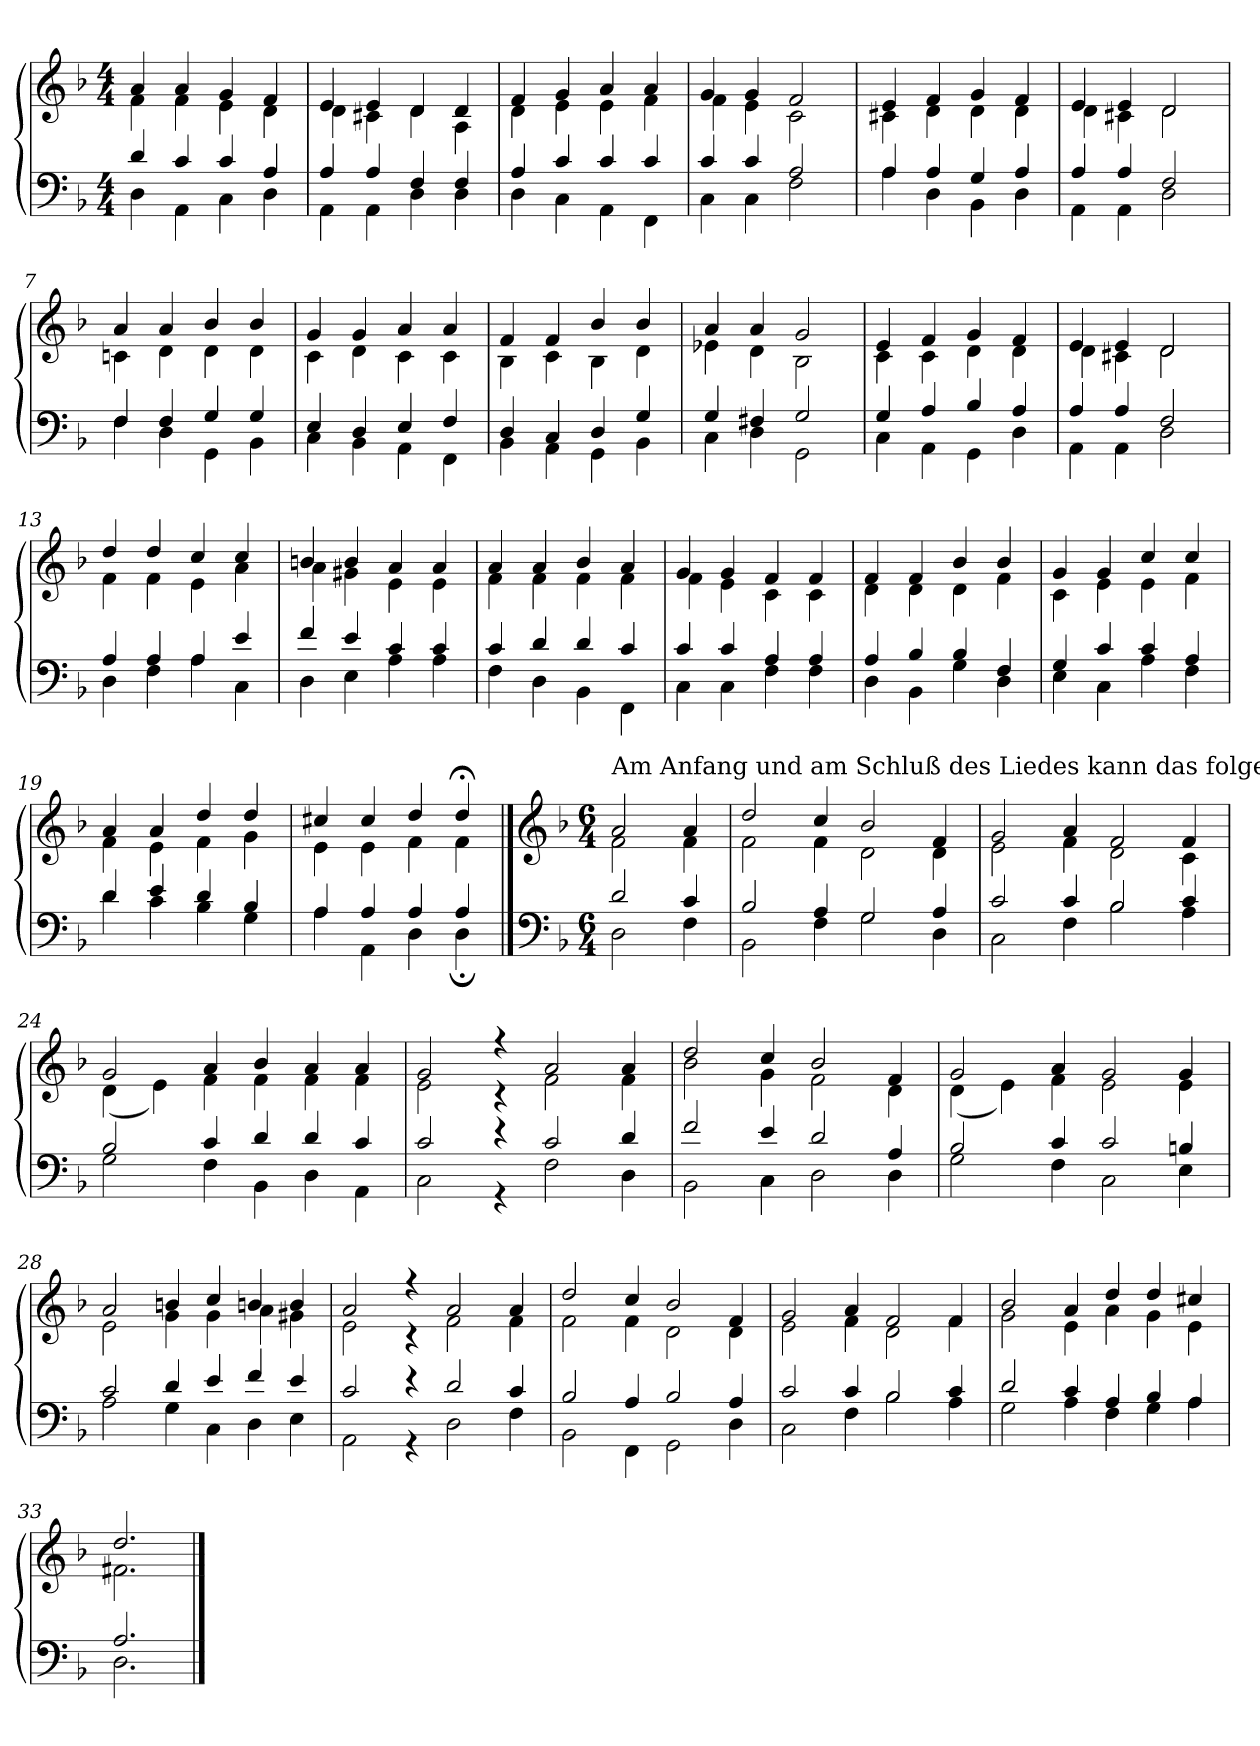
**kern	**kern
*part1	*part1
*staff2	*staff1
*clefF4	*clefG2
*k[b-]	*k[b-]
*d:	*d:
*M4/4	*M4/4
=1	=1
*^	*^
4d	4D	4a	4f
4c	4AA	4a	4f
4c	4C	4g	4e
4A	4D	4f	4d
=2	=2	=2	=2
4A	4AA	4e	4d
4A	4AA	4e	4c#X
4F	4D	4d	4d
4F	4D	4d	4A
=3	=3	=3	=3
4A	4D	4f	4d
4c	4C	4g	4e
4c	4AA	4a	4e
4c	4FF	4a	4f
=4	=4	=4	=4
4c	4C	4g	4f
4c	4C	4g	4e
2A	2F	2f	2c
=5	=5	=5	=5
4A	4A	4e	4c#X
4A	4D	4f	4d
4G	4BB-	4g	4d
4A	4D	4f	4d
=6	=6	=6	=6
4A	4AA	4e	4d
4A	4AA	4e	4c#X
2F	2D	2d	2d
=7	=7	=7	=7
4F	4F	4a	4cn
4F	4D	4a	4d
4G	4GG	4b-	4d
4G	4BB-	4b-	4d
=8	=8	=8	=8
4E	4C	4g	4c
4D	4BB-	4g	4d
4E	4AA	4a	4c
4F	4FF	4a	4c
=9	=9	=9	=9
4D	4BB-	4f	4B-
4C	4AA	4f	4c
4D	4GG	4b-	4B-
4G	4BB-	4b-	4d
=10	=10	=10	=10
4G	4C	4a	4e-X
4F#X	4D	4a	4d
2G	2GG	2g	2B-
=11	=11	=11	=11
4G	4C	4e	4c
4A	4AA	4f	4c
4B-	4GG	4g	4d
4A	4D	4f	4d
=12	=12	=12	=12
4A	4AA	4e	4d
4A	4AA	4e	4c#X
2F	2D	2d	2d
=13	=13	=13	=13
4A	4D	4dd	4f
4A	4F	4dd	4f
4A	4A	4cc	4e
4e	4C	4cc	4a
=14	=14	=14	=14
4f	4D	4bn	4a
4e	4E	4b	4g#X
4c	4A	4a	4e
4c	4A	4a	4e
=15	=15	=15	=15
4c	4F	4a	4f
4d	4D	4a	4f
4d	4BB-	4b-	4f
4c	4FF	4a	4f
=16	=16	=16	=16
4c	4C	4g	4f
4c	4C	4g	4e
4A	4F	4f	4c
4A	4F	4f	4c
=17	=17	=17	=17
4A	4D	4f	4d
4B-	4BB-	4f	4d
4B-	4G	4b-	4d
4F	4D	4b-	4f
=18	=18	=18	=18
4G	4E	4g	4c
4c	4C	4g	4e
4c	4A	4cc	4e
4A	4F	4cc	4f
=19	=19	=19	=19
4d	4d	4a	4f
4e	4c	4a	4e
4d	4B-	4dd	4f
4B-	4G	4dd	4g
=20	=20	=20	=20
4A	4A	4cc#X	4e
4A	4AA	4cc#	4e
4A	4D	4dd	4f
4A	4D;	4dd;<	4f
==21	==21	==21	==21
*clefF4	*	*clefG2	*
*k[b-]	*	*k[b-]	*
*F:	*	*F:	*
*M6/4	*	*M6/4	*
!	!	!LO:TX:a:t=Am Anfang und am Schluß des Liedes kann das folgende Halleluja gesungen werden&colon;	!
2d	2D	2a	2f
4c	4F	4a	4f
=22	=22	=22	=22
2B-	2BB-	2dd	2f
4A	4F	4cc	4f
2G	2G	2b-	2d
4A	4D	4f	4d
=23	=23	=23	=23
2c	2C	2g	2e
4c	4F	4a	4f
2B-	2B-	2f	2d
4c	4A	4f	4c
=24	=24	=24	=24
2B-	2G	2g	(4d
.	.	.	4e)
4c	4F	4a	4f
4d	4BB-	4b-	4f
4d	4D	4a	4f
4c	4AA	4a	4f
=25	=25	=25	=25
2c	2C	2g	2e
4r	4r	4r	4r
2c	2F	2a	2f
4d	4D	4a	4f
=26	=26	=26	=26
2f	2BB-	2dd	2b-
4e	4C	4cc	4g
2d	2D	2b-	2f
4A	4D	4f	4d
=27	=27	=27	=27
2B-	2G	2g	(4d
.	.	.	4e)
4c	4F	4a	4f
2c	2C	2g	2e
4Bn	4E	4g	4e
=28	=28	=28	=28
2c	2A	2a	2e
4d	4G	4bn	4g
4e	4C	4cc	4g
4f	4D	4bn	4a
4e	4E	4b	4g#X
=29	=29	=29	=29
2c	2AA	2a	2e
4r	4r	4r	4r
2d	2D	2a	2f
4c	4F	4a	4f
=30	=30	=30	=30
2B-	2BB-	2dd	2f
4A	4FF	4cc	4f
2B-	2GG	2b-	2d
4A	4D	4f	4d
=31	=31	=31	=31
2c	2C	2g	2e
4c	4F	4a	4f
2B-	2B-	2f	2d
4c	4A	4f	4f
=32	=32	=32	=32
2d	2G	2b-	2g
4c	4A	4a	4e
4A	4F	4dd	4a
4B-	4G	4dd	4g
4A	4A	4cc#X	4e
=33	=33	=33	=33
2.A	2.D	2.dd	2.f#X
*v	*v	*	*
*	*v	*v
==	==
*-	*-
